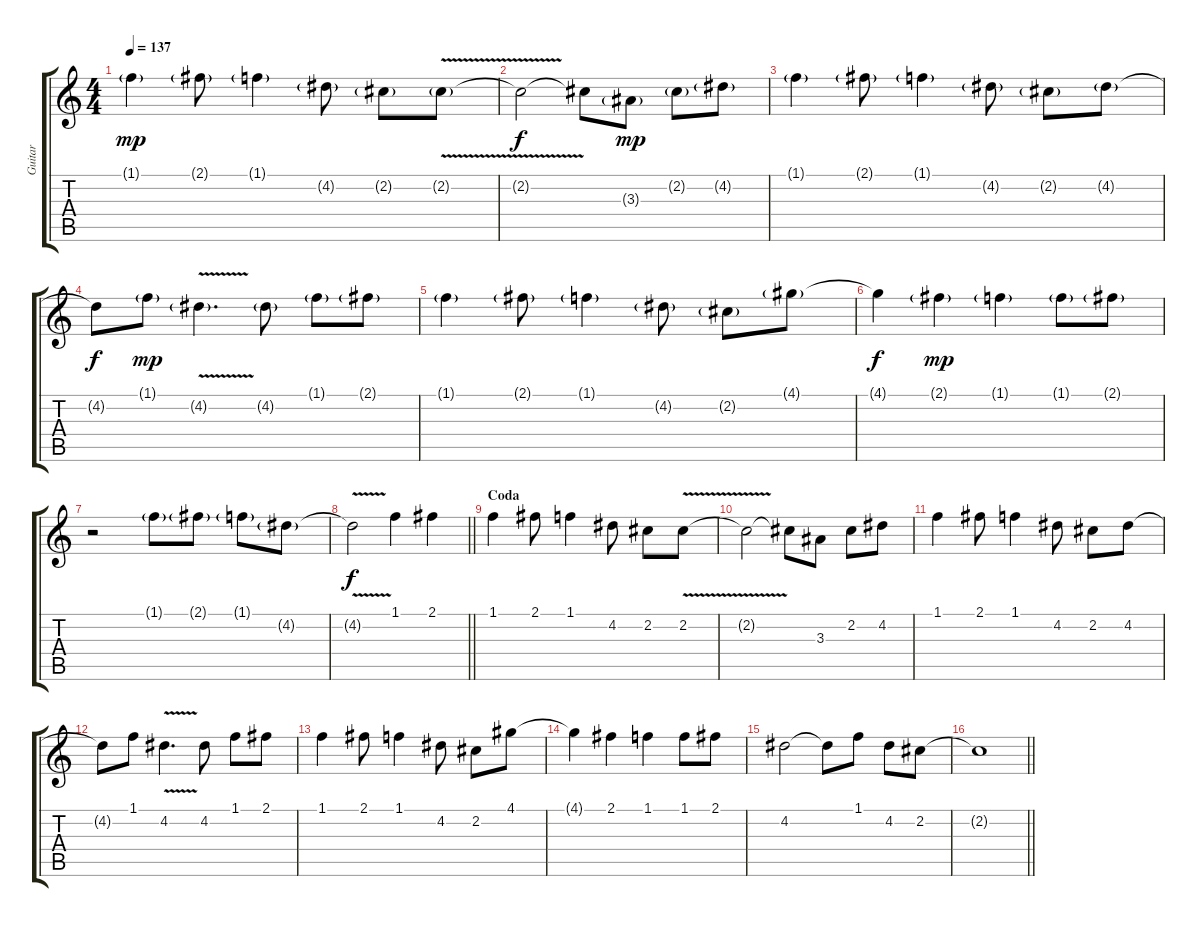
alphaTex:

\track ("Guitar" "Guitar") {instrument distortionguitar}
\staff {score tabs}
\tuning (E4 B3 G3 D3 A2 E2) {hide}
\ts (4 4)
\tempo 137
\clef g2
\ks c
1.1{g}.4{dy mp} 2.1{g}.8 1.1{g}.4 4.2{g}.8 2.2{g}.8 2.2{v g}.8 |
2.2{t}.2{dy f} 2.2{t}.8 3.3{g}.8{dy mp} 2.2{g}.8 4.2{g}.8 |
1.1{g}.4 2.1{g}.8 1.1{g}.4 4.2{g}.8 2.2{g}.8 4.2{g}.8 |
4.2{t}.8{dy f} 1.1{g}.8{dy mp} 4.2{v g}.4{d} 4.2{g}.8 1.1{g}.8 2.1{g}.8 |
1.1{g}.4 2.1{g}.8 1.1{g}.4 4.2{g}.8 2.2{g}.8 4.1{g}.8 |
4.1{t}.4{dy f} 2.1{g}.4{dy mp} 1.1{g}.4 1.1{g}.8 2.1{g}.8 |
r.2 1.1{g}.8 2.1{g}.8 1.1{g}.8 4.2{g}.8 |
\barLineRight lightlight
4.2{v t}.2{dy f} 1.1.4 2.1.4 |
\section ("" "Coda")
1.1.4 2.1.8 1.1.4 4.2.8 2.2.8 2.2{v}.8 |
2.2{t}.2 2.2{t}.8 3.3.8 2.2.8 4.2.8 |
1.1.4 2.1.8 1.1.4 4.2.8 2.2.8 4.2.8 |
4.2{t}.8 1.1.8 4.2{v}.4{d} 4.2.8 1.1.8 2.1.8 |
1.1.4 2.1.8 1.1.4 4.2.8 2.2.8 4.1.8 |
4.1{t}.4 2.1.4 1.1.4 1.1.8 2.1.8 |
4.2.2 4.2{t}.8 1.1.8 4.2.8 2.2.8 |
\barLineRight lightlight
2.2{t}.1
